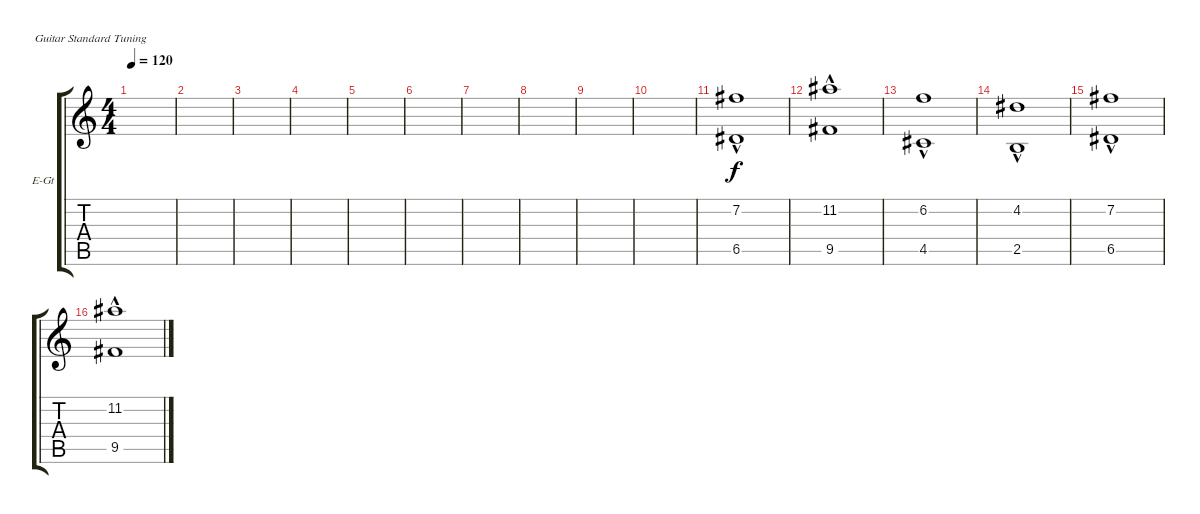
\defaultSystemsLayout 4
\bracketExtendMode groupsimilarinstruments
\firstSystemTrackNameOrientation horizontal
\otherSystemsTrackNameOrientation horizontal
\track ("Electric Guitar" "E-Gt") {instrument distortionguitar}
\staff {score tabs}
\tuning (E4 B3 G3 D3 A2 E2)
\ts (4 4)
\tempo 120
\clef g2
\ks c
|
|
|
|
|
|
|
|
|
|
(6.5{hac} 7.2{hac}).1 |
(11.2{hac} 9.5{hac}).1 |
(6.2{hac} 4.5{hac}).1 |
(4.2{hac} 2.5{hac}).1 |
(6.5{hac} 7.2{hac}).1 |
(11.2{hac} 9.5{hac}).1
